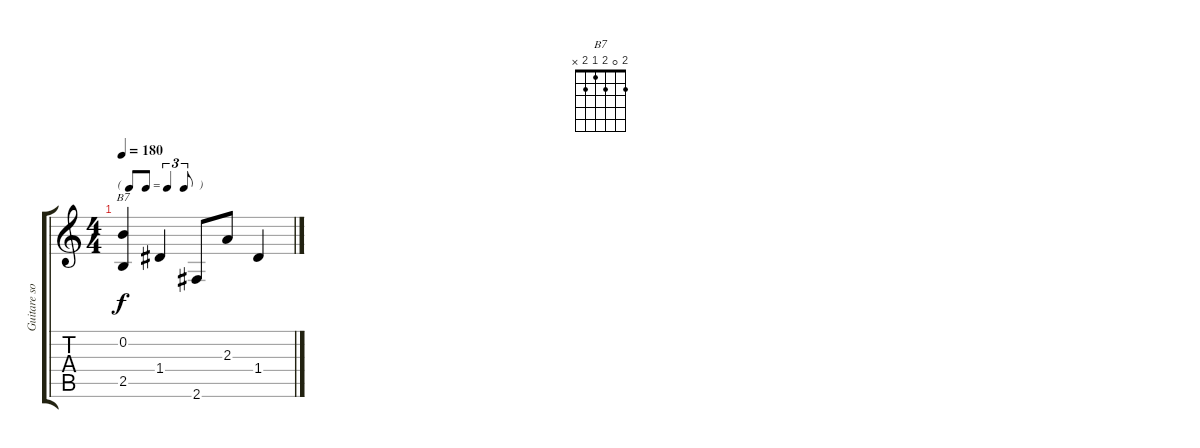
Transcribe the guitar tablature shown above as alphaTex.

\track ("Guitare solo" "Guitare so") {instrument acousticguitarsteel}
\staff {score tabs}
\tuning (E4 B3 G3 D3 A2 E2) {hide}
\chord ("B7" 2 0 2 1 2 x)
\ts (4 4)
\tf triplet8th
\tempo 180
\clef g2
\ks c
(0.2 2.5).4{ch "B7" dy f} 1.4.4 2.6.8 2.3.8 1.4.4
